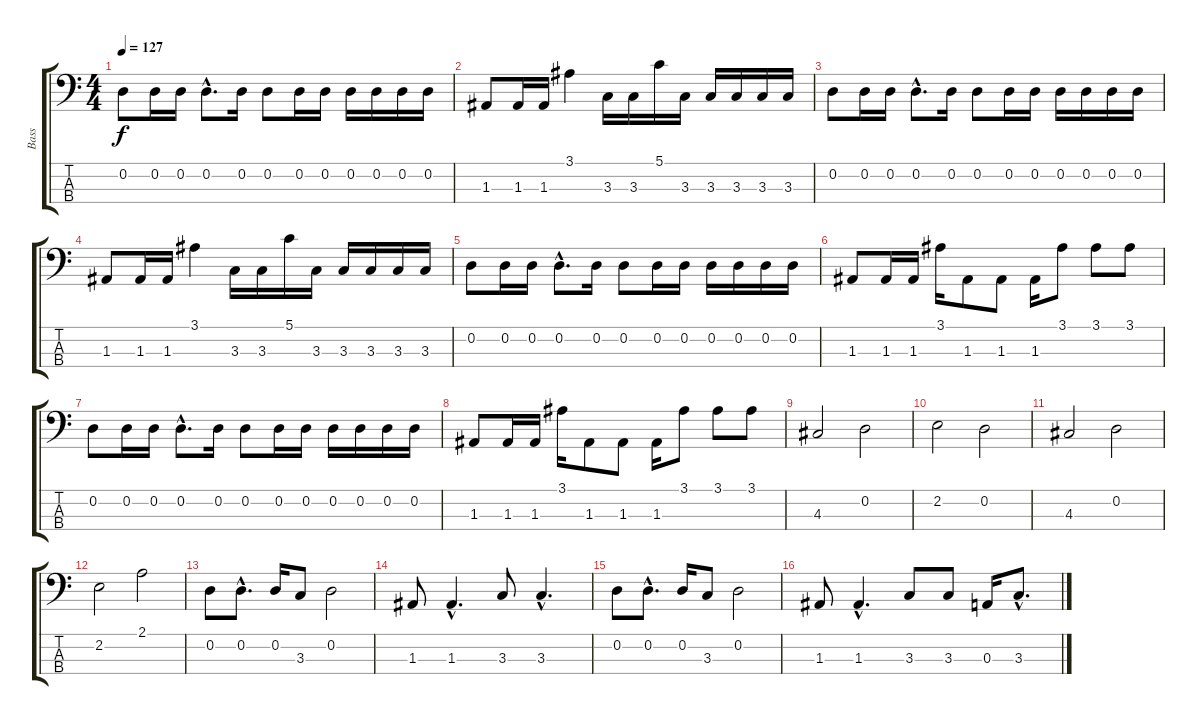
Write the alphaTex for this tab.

\track ("Bass" "Bass") {instrument electricbassfinger}
\staff {score tabs}
\tuning (G2 D2 A1 E1) {hide}
\ts (4 4)
\section ("" "")
\tempo 127
\clef f4
\ks c
0.2.8{dy f instrument electricbassfinger} 0.2.16 0.2.16 0.2{hac}.8{d} 0.2.16 0.2.8 0.2.16 0.2.16 0.2.16 0.2.16 0.2.16 0.2.16 |
1.3.8 1.3.16 1.3.16 3.1.4 3.3.16 3.3.16 5.1.16 3.3.16 3.3.16 3.3.16 3.3.16 3.3.16 |
0.2.8 0.2.16 0.2.16 0.2{hac}.8{d} 0.2.16 0.2.8 0.2.16 0.2.16 0.2.16 0.2.16 0.2.16 0.2.16 |
1.3.8 1.3.16 1.3.16 3.1.4 3.3.16 3.3.16 5.1.16 3.3.16 3.3.16 3.3.16 3.3.16 3.3.16 |
0.2.8 0.2.16 0.2.16 0.2{hac}.8{d} 0.2.16 0.2.8 0.2.16 0.2.16 0.2.16 0.2.16 0.2.16 0.2.16 |
1.3.8 1.3.16 1.3.16 3.1.16 1.3.8 1.3.8 1.3.16 3.1.8 3.1.8 3.1.8 |
0.2.8 0.2.16 0.2.16 0.2{hac}.8{d} 0.2.16 0.2.8 0.2.16 0.2.16 0.2.16 0.2.16 0.2.16 0.2.16 |
1.3.8 1.3.16 1.3.16 3.1.16 1.3.8 1.3.8 1.3.16 3.1.8 3.1.8 3.1.8 |
4.3.2 0.2.2 |
2.2.2 0.2.2 |
4.3.2 0.2.2 |
2.2.2 2.1.2 |
0.2.8 0.2{hac}.8{d} 0.2.16 3.3.8 0.2.2 |
1.3.8 1.3{hac}.4{d} 3.3.8 3.3{hac}.4{d} |
0.2.8 0.2{hac}.8{d} 0.2.16 3.3.8 0.2.2 |
1.3.8 1.3{hac}.4{d} 3.3.8 3.3.8 0.3.16 3.3{hac}.8{d}
